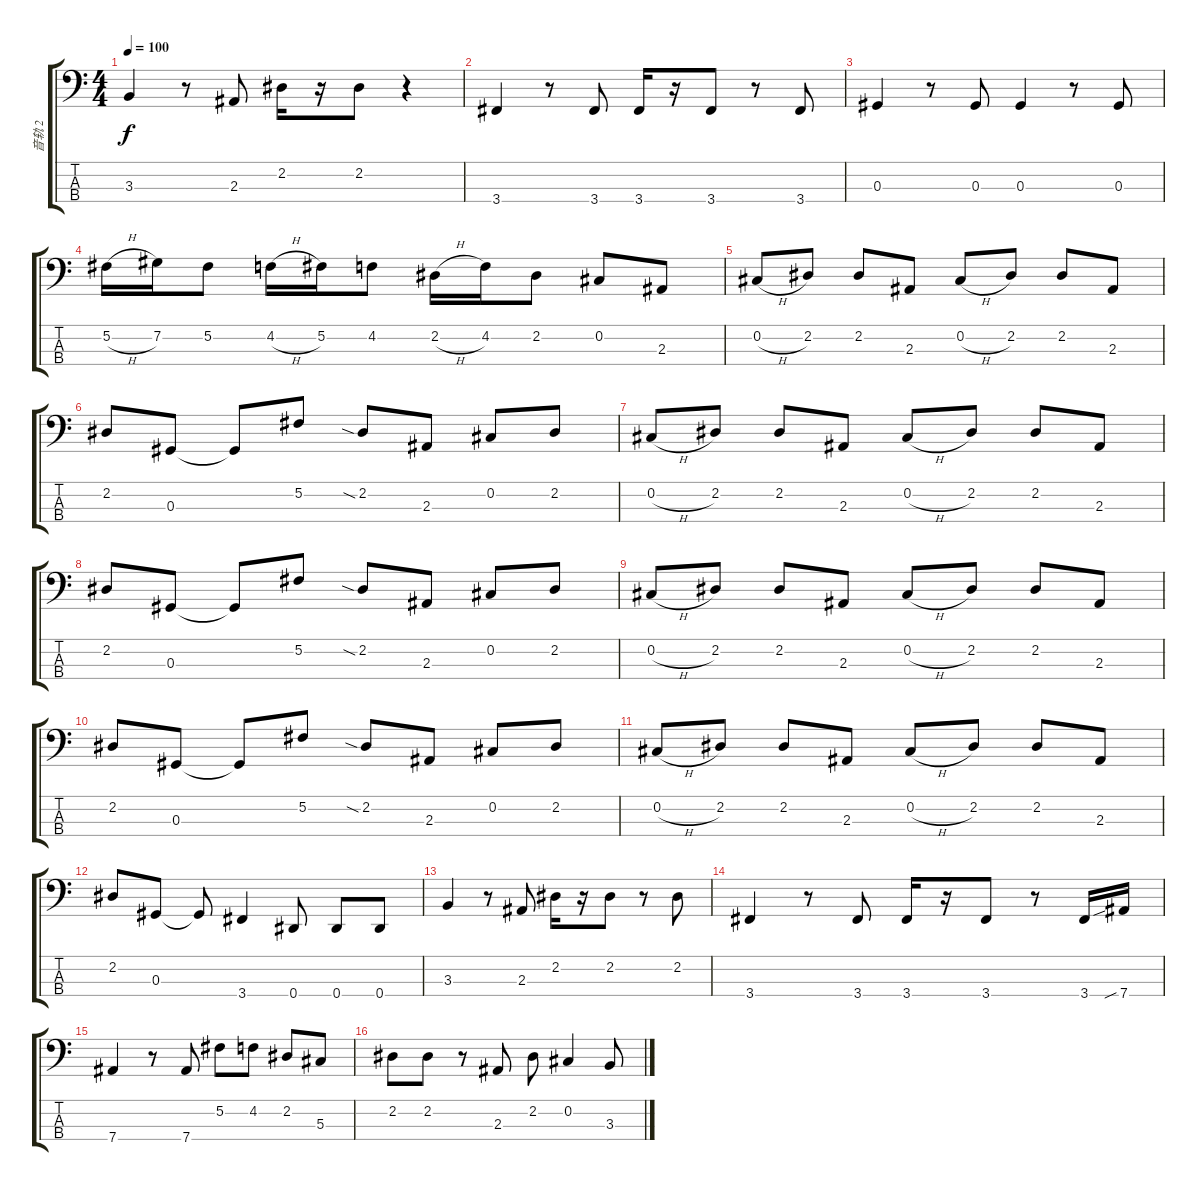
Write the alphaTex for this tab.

\track ("音轨 2" "音轨 2") {instrument electricbasspick}
\staff {score tabs}
\tuning (Gb2 Db2 Ab1 Eb1) {hide}
\ts (4 4)
\tempo 100
\clef f4
\ks c
3.3.4{dy f} r.8 2.3.8 2.2.16 r.16 2.2.8 r.4 |
3.4.4 r.8 3.4.8 3.4.16 r.16 3.4.8 r.8 3.4.8 |
0.3.4 r.8 0.3.8 0.3.4 r.8 0.3.8 |
5.2{h}.16 7.2.16 5.2.8 4.2{h}.16 5.2.16 4.2.8 2.2{h}.16 4.2.16 2.2.8 0.2.8 2.3.8 |
0.2{h}.8 2.2.8 2.2.8 2.3.8 0.2{h}.8 2.2.8 2.2.8 2.3.8 |
2.2.8 0.3.8 0.3{t}.8 5.2.8 2.2{sia}.8 2.3.8 0.2.8 2.2.8 |
0.2{h}.8 2.2.8 2.2.8 2.3.8 0.2{h}.8 2.2.8 2.2.8 2.3.8 |
2.2.8 0.3.8 0.3{t}.8 5.2.8 2.2{sia}.8 2.3.8 0.2.8 2.2.8 |
0.2{h}.8 2.2.8 2.2.8 2.3.8 0.2{h}.8 2.2.8 2.2.8 2.3.8 |
2.2.8 0.3.8 0.3{t}.8 5.2.8 2.2{sia}.8 2.3.8 0.2.8 2.2.8 |
0.2{h}.8 2.2.8 2.2.8 2.3.8 0.2{h}.8 2.2.8 2.2.8 2.3.8 |
2.2.8 0.3.8 0.3{t}.8 3.4.4 0.4.8 0.4.8 0.4.8 |
3.3.4 r.8 2.3.8 2.2.16 r.16 2.2.8 r.8 2.2.8 |
3.4.4 r.8 3.4.8 3.4.16 r.16 3.4.8 r.8 3.4.16 7.4{sib}.16 |
7.4.4 r.8 7.4.8 5.2.8 4.2.8 2.2.8 5.3.8 |
2.2.8 2.2.8 r.8 2.3.8 2.2.8 0.2.4 3.3.8
